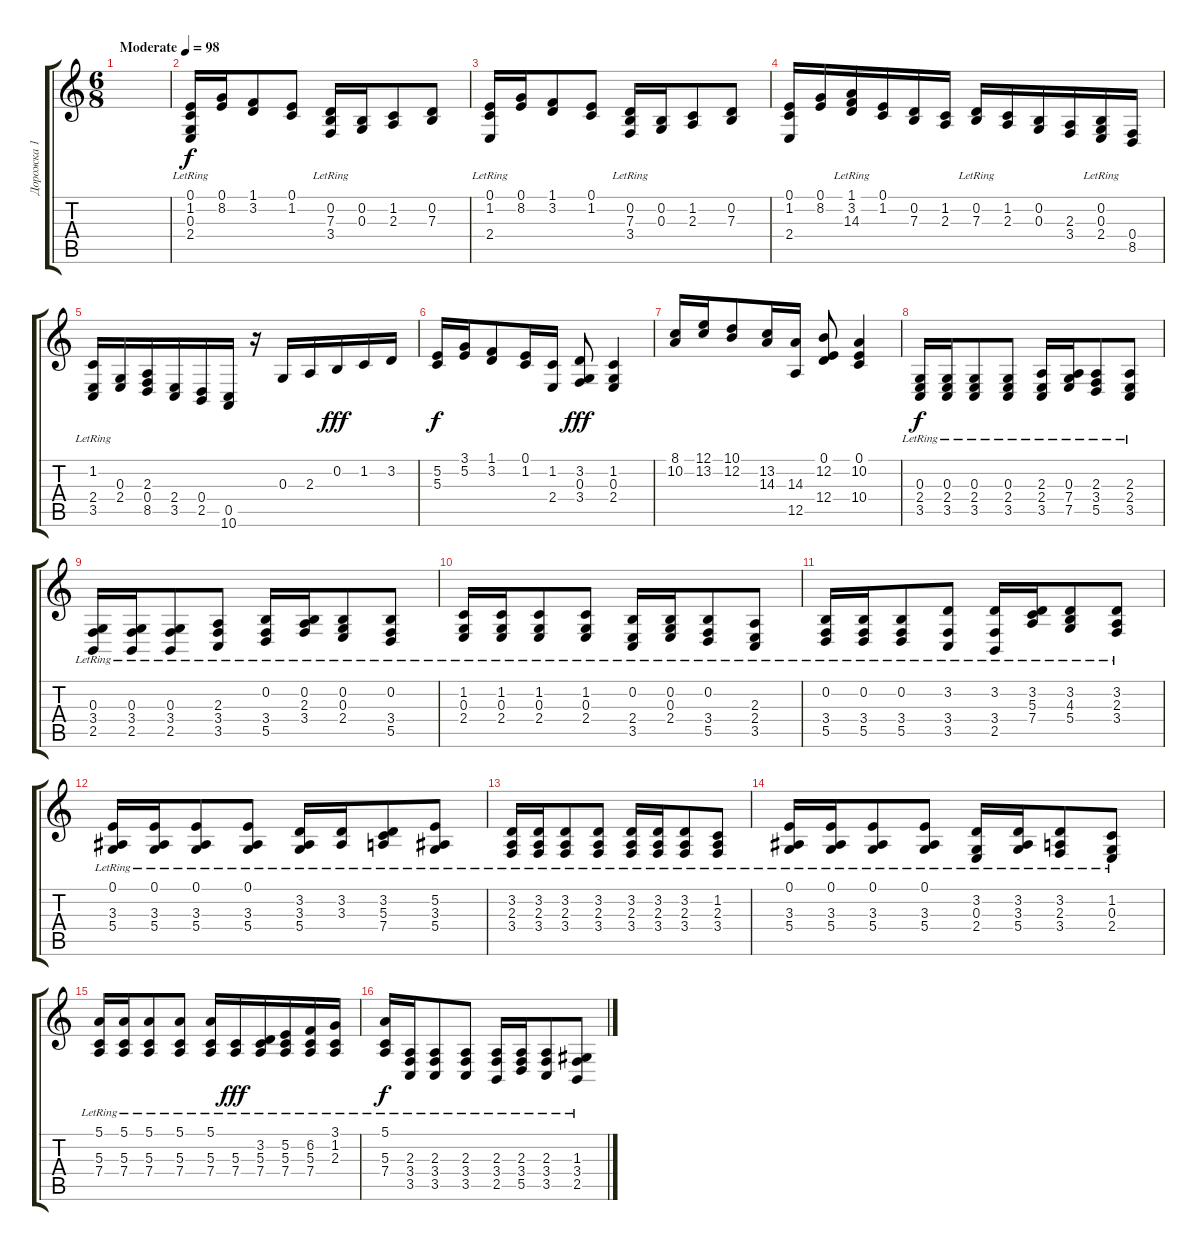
\track ("Дорожка 1" "Дорожка 1") {instrument acousticgrandpiano}
\staff {score tabs}
\tuning (E4 B3 G3 D3 A2 D2) {hide}
\ts (6 8)
\tempo (98 "Moderate")
\clef g2
\ks c
|
(0.1 1.2 0.3{lr} 2.4{lr}).16 (0.1 8.2).16 (1.1 3.2).8 (0.1 1.2).8 (0.2 7.3 3.4{lr}).16 (0.2 0.3).16 (1.2 2.3).8 (0.2 7.3).8 |
(0.1 1.2 2.4{lr}).16 (0.1 8.2).16 (1.1 3.2).8 (0.1 1.2).8 (0.2 7.3 3.4{lr}).16 (0.2 0.3).16 (1.2 2.3).8 (0.2 7.3).8 |
(0.1 1.2 2.4).16 (0.1 8.2).16 (1.1 3.2 14.3{lr}).16 (0.1 1.2).16 (0.2 7.3).16 (1.2 2.3).16 (0.2 7.3{lr}).16 (1.2 2.3).16 (0.2 0.3).16 (2.3 3.4).16 (0.2{lr} 0.3 2.4).16 (0.4 8.5).16 |
(1.2{lr} 2.4 3.5).16 (0.3 2.4).16 (2.3 0.4 8.5).16 (2.4 3.5).16 (0.4 2.5).16 (0.5 10.6).16 r.16 0.3.16 2.3.16 0.2.16{dy fff} 1.2.16 3.2.16 |
(5.2 5.3).16{dy f} (3.1 5.2).16 (1.1 3.2).8 (0.1 1.2).16 (1.2 2.4).16 (3.2 0.3 3.4).8{dy fff} (1.2 0.3 2.4).4 |
(8.1 10.2).16 (12.1 13.2).16 (10.1 12.2).8 (13.2 14.3).16 (14.3 12.5).16 (0.1 12.2 12.4).8 (0.1 10.2 10.4).4 |
(0.3{lr} 2.4{lr} 3.5{lr}).16{dy f} (0.3{lr} 2.4{lr} 3.5{lr}).16 (0.3{lr} 2.4{lr} 3.5{lr}).8 (0.3{lr} 2.4{lr} 3.5{lr}).8 (2.3{lr} 2.4{lr} 3.5{lr}).16 (0.3{lr} 7.4{lr} 7.5{lr}).16 (2.3{lr} 3.4{lr} 5.5{lr}).8 (2.3{lr} 2.4{lr} 3.5{lr}).8 |
(0.3{lr} 3.4{lr} 2.5{lr}).16 (0.3{lr} 3.4{lr} 2.5{lr}).16 (0.3{lr} 3.4{lr} 2.5{lr}).8 (2.3{lr} 3.4{lr} 3.5{lr}).8 (0.2{lr} 3.4{lr} 5.5{lr}).16 (0.2{lr} 2.3{lr} 3.4{lr}).16 (0.2{lr} 0.3{lr} 2.4{lr}).8 (0.2{lr} 3.4{lr} 5.5{lr}).8 |
(1.2{lr} 0.3{lr} 2.4{lr}).16 (1.2{lr} 0.3{lr} 2.4{lr}).16 (1.2{lr} 0.3{lr} 2.4{lr}).8 (1.2{lr} 0.3{lr} 2.4{lr}).8 (0.2{lr} 2.4{lr} 3.5{lr}).16 (0.2{lr} 0.3{lr} 2.4{lr}).16 (0.2{lr} 3.4{lr} 5.5{lr}).8 (2.3{lr} 2.4{lr} 3.5{lr}).8 |
(0.2{lr} 3.4{lr} 5.5{lr}).16 (0.2{lr} 3.4{lr} 5.5{lr}).16 (0.2{lr} 3.4{lr} 5.5{lr}).8 (3.2{lr} 3.4{lr} 3.5{lr}).8 (3.2{lr} 3.4{lr} 2.5{lr}).16 (3.2{lr} 5.3{lr} 7.4{lr}).16 (3.2{lr} 4.3{lr} 5.4{lr}).8 (3.2{lr} 2.3{lr} 3.4{lr}).8 |
(0.1{lr} 3.3{lr} 5.4{lr}).16 (0.1{lr} 3.3{lr} 5.4{lr}).16 (0.1{lr} 3.3{lr} 5.4{lr}).8 (0.1{lr} 3.3{lr} 5.4{lr}).8 (3.2{lr} 3.3{lr} 5.4{lr}).16 (3.2{lr} 3.3{lr}).16 (3.2{lr} 5.3{lr} 7.4{lr}).8 (5.2{lr} 3.3{lr} 5.4{lr}).8 |
(3.2{lr} 2.3{lr} 3.4{lr}).16 (3.2{lr} 2.3{lr} 3.4{lr}).16 (3.2{lr} 2.3{lr} 3.4{lr}).8 (3.2{lr} 2.3{lr} 3.4{lr}).8 (3.2{lr} 2.3{lr} 3.4{lr}).16 (3.2{lr} 2.3{lr} 3.4{lr}).16 (3.2{lr} 2.3{lr} 3.4{lr}).8 (1.2{lr} 2.3{lr} 3.4{lr}).8 |
(0.1{lr} 3.3{lr} 5.4{lr}).16 (0.1{lr} 3.3{lr} 5.4{lr}).16 (0.1{lr} 3.3{lr} 5.4{lr}).8 (0.1{lr} 3.3{lr} 5.4{lr}).8 (3.2{lr} 0.3{lr} 2.4{lr}).16 (3.2{lr} 3.3{lr} 5.4{lr}).16 (3.2{lr} 2.3{lr} 3.4{lr}).8 (1.2{lr} 0.3{lr} 2.4{lr}).8 |
(5.1{lr} 5.3{lr} 7.4{lr}).16 (5.1{lr} 5.3{lr} 7.4{lr}).16 (5.1{lr} 5.3{lr} 7.4{lr}).8 (5.1{lr} 5.3{lr} 7.4{lr}).8 (5.1{lr} 5.3{lr} 7.4{lr}).16 (5.3{lr} 7.4{lr}).16{dy fff} (3.2{lr} 5.3{lr} 7.4{lr}).16 (5.2{lr} 5.3{lr} 7.4{lr}).16 (6.2{lr} 5.3{lr} 7.4{lr}).16 (3.1{lr} 1.2{lr} 2.3{lr}).16 |
(5.1{lr} 5.3{lr} 7.4{lr}).16{dy f} (2.3{lr} 3.4{lr} 3.5{lr}).16 (2.3{lr} 3.4{lr} 3.5{lr}).8 (2.3{lr} 3.4{lr} 3.5{lr}).8 (2.3{lr} 3.4{lr} 2.5{lr}).16 (2.3{lr} 3.4{lr} 5.5{lr}).16 (2.3{lr} 3.4{lr} 3.5{lr}).8 (1.3{lr} 3.4{lr} 2.5{lr}).8
